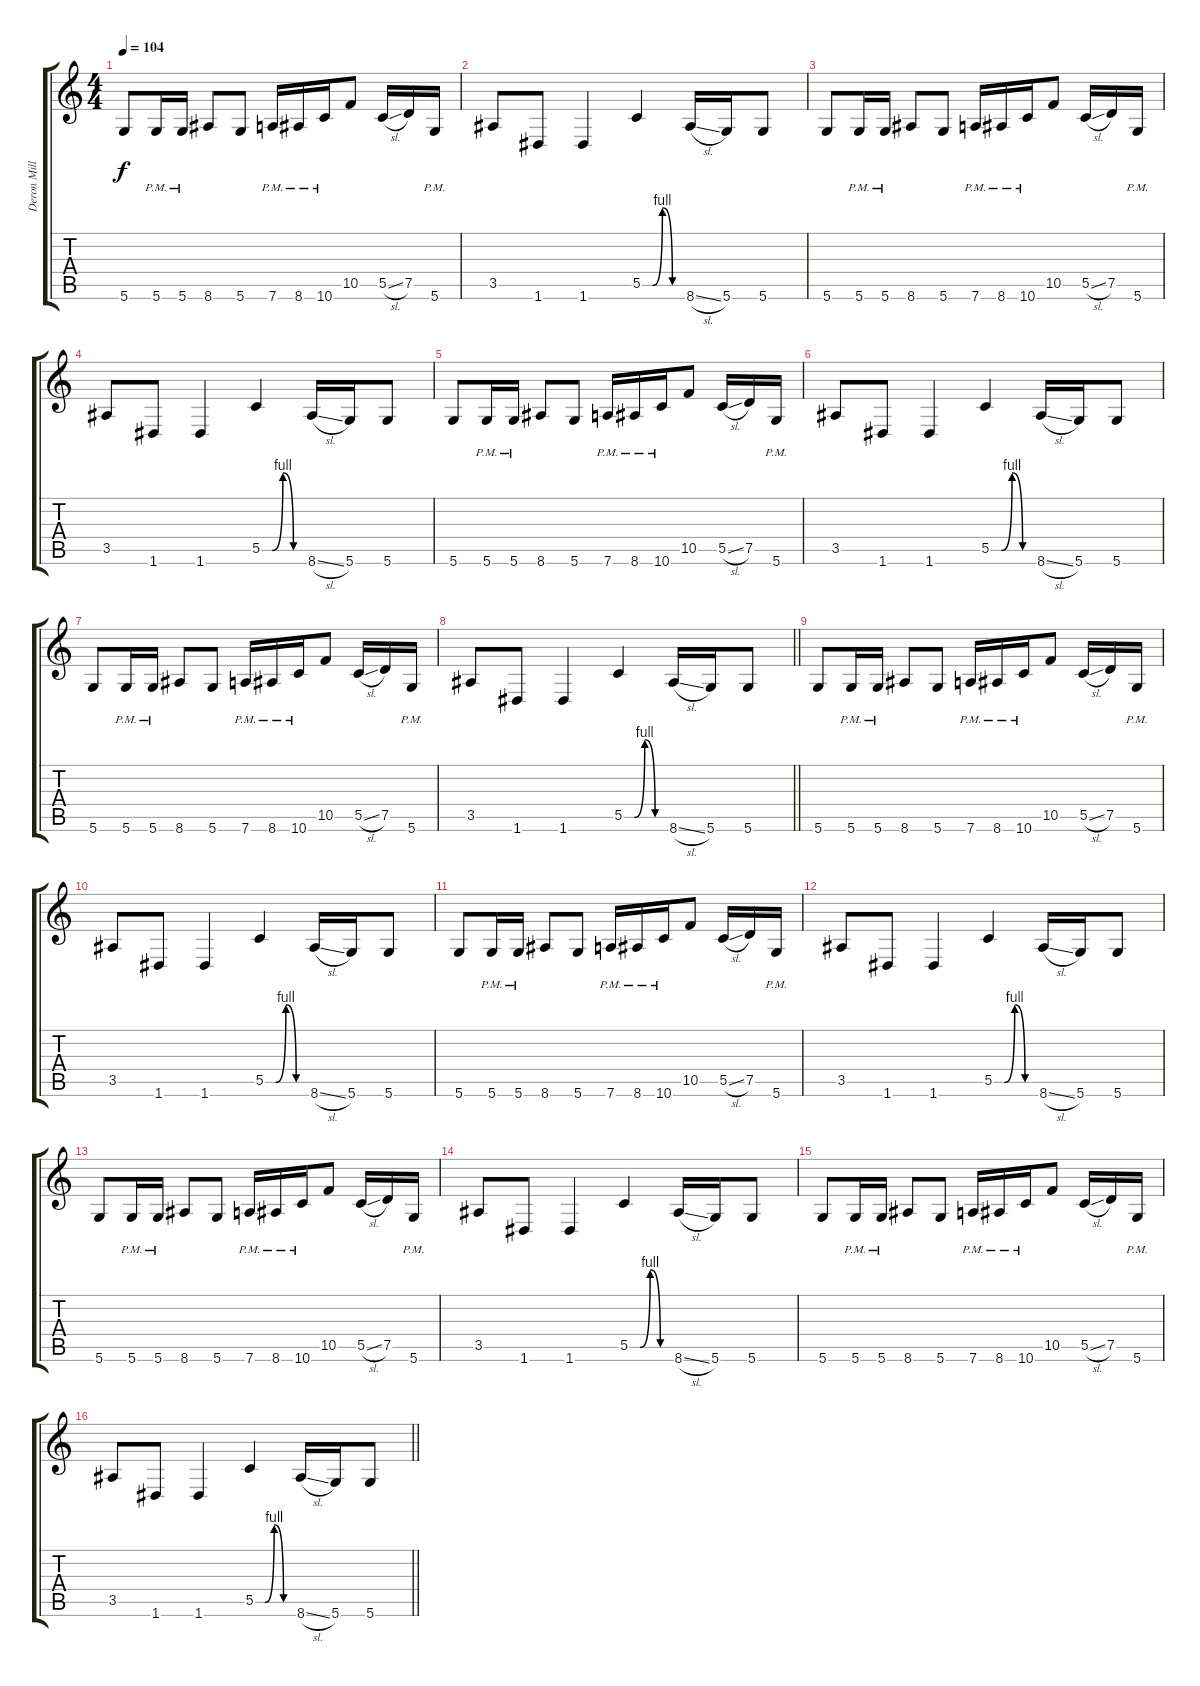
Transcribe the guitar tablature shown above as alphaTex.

\track ("Deron Miller" "Deron Mill") {instrument distortionguitar}
\staff {score tabs}
\tuning (D4 A3 F3 C3 G2 D2) {hide}
\ts (4 4)
\section ("" "")
\tempo 104
\clef g2
\ks c
5.6.8{dy f} 5.6{pm}.16 5.6{pm}.16 8.6.8 5.6.8 7.6{pm}.16 8.6{pm}.16 10.6{pm}.16 10.5.8 5.5{sl}.16 7.5.16 5.6{pm}.16 |
3.5.8 1.6.8 1.6.4 5.5{be (custom 0 0 15 0 30 4 45 0 60 0)}.4 8.6{sl}.16 5.6.16 5.6.8 |
5.6.8 5.6{pm}.16 5.6{pm}.16 8.6.8 5.6.8 7.6{pm}.16 8.6{pm}.16 10.6{pm}.16 10.5.8 5.5{sl}.16 7.5.16 5.6{pm}.16 |
3.5.8 1.6.8 1.6.4 5.5{be (custom 0 0 15 0 30 4 45 0 60 0)}.4 8.6{sl}.16 5.6.16 5.6.8 |
5.6.8 5.6{pm}.16 5.6{pm}.16 8.6.8 5.6.8 7.6{pm}.16 8.6{pm}.16 10.6{pm}.16 10.5.8 5.5{sl}.16 7.5.16 5.6{pm}.16 |
3.5.8 1.6.8 1.6.4 5.5{be (custom 0 0 15 0 30 4 45 0 60 0)}.4 8.6{sl}.16 5.6.16 5.6.8 |
5.6.8 5.6{pm}.16 5.6{pm}.16 8.6.8 5.6.8 7.6{pm}.16 8.6{pm}.16 10.6{pm}.16 10.5.8 5.5{sl}.16 7.5.16 5.6{pm}.16 |
\barLineRight lightlight
3.5.8 1.6.8 1.6.4 5.5{be (custom 0 0 15 0 30 4 45 0 60 0)}.4 8.6{sl}.16 5.6.16 5.6.8 |
\section ("" "")
5.6.8 5.6{pm}.16 5.6{pm}.16 8.6.8 5.6.8 7.6{pm}.16 8.6{pm}.16 10.6{pm}.16 10.5.8 5.5{sl}.16 7.5.16 5.6{pm}.16 |
3.5.8 1.6.8 1.6.4 5.5{be (custom 0 0 15 0 30 4 45 0 60 0)}.4 8.6{sl}.16 5.6.16 5.6.8 |
5.6.8 5.6{pm}.16 5.6{pm}.16 8.6.8 5.6.8 7.6{pm}.16 8.6{pm}.16 10.6{pm}.16 10.5.8 5.5{sl}.16 7.5.16 5.6{pm}.16 |
3.5.8 1.6.8 1.6.4 5.5{be (custom 0 0 15 0 30 4 45 0 60 0)}.4 8.6{sl}.16 5.6.16 5.6.8 |
5.6.8 5.6{pm}.16 5.6{pm}.16 8.6.8 5.6.8 7.6{pm}.16 8.6{pm}.16 10.6{pm}.16 10.5.8 5.5{sl}.16 7.5.16 5.6{pm}.16 |
3.5.8 1.6.8 1.6.4 5.5{be (custom 0 0 15 0 30 4 45 0 60 0)}.4 8.6{sl}.16 5.6.16 5.6.8 |
5.6.8 5.6{pm}.16 5.6{pm}.16 8.6.8 5.6.8 7.6{pm}.16 8.6{pm}.16 10.6{pm}.16 10.5.8 5.5{sl}.16 7.5.16 5.6{pm}.16 |
\barLineRight lightlight
3.5.8 1.6.8 1.6.4 5.5{be (custom 0 0 15 0 30 4 45 0 60 0)}.4 8.6{sl}.16 5.6.16 5.6.8
